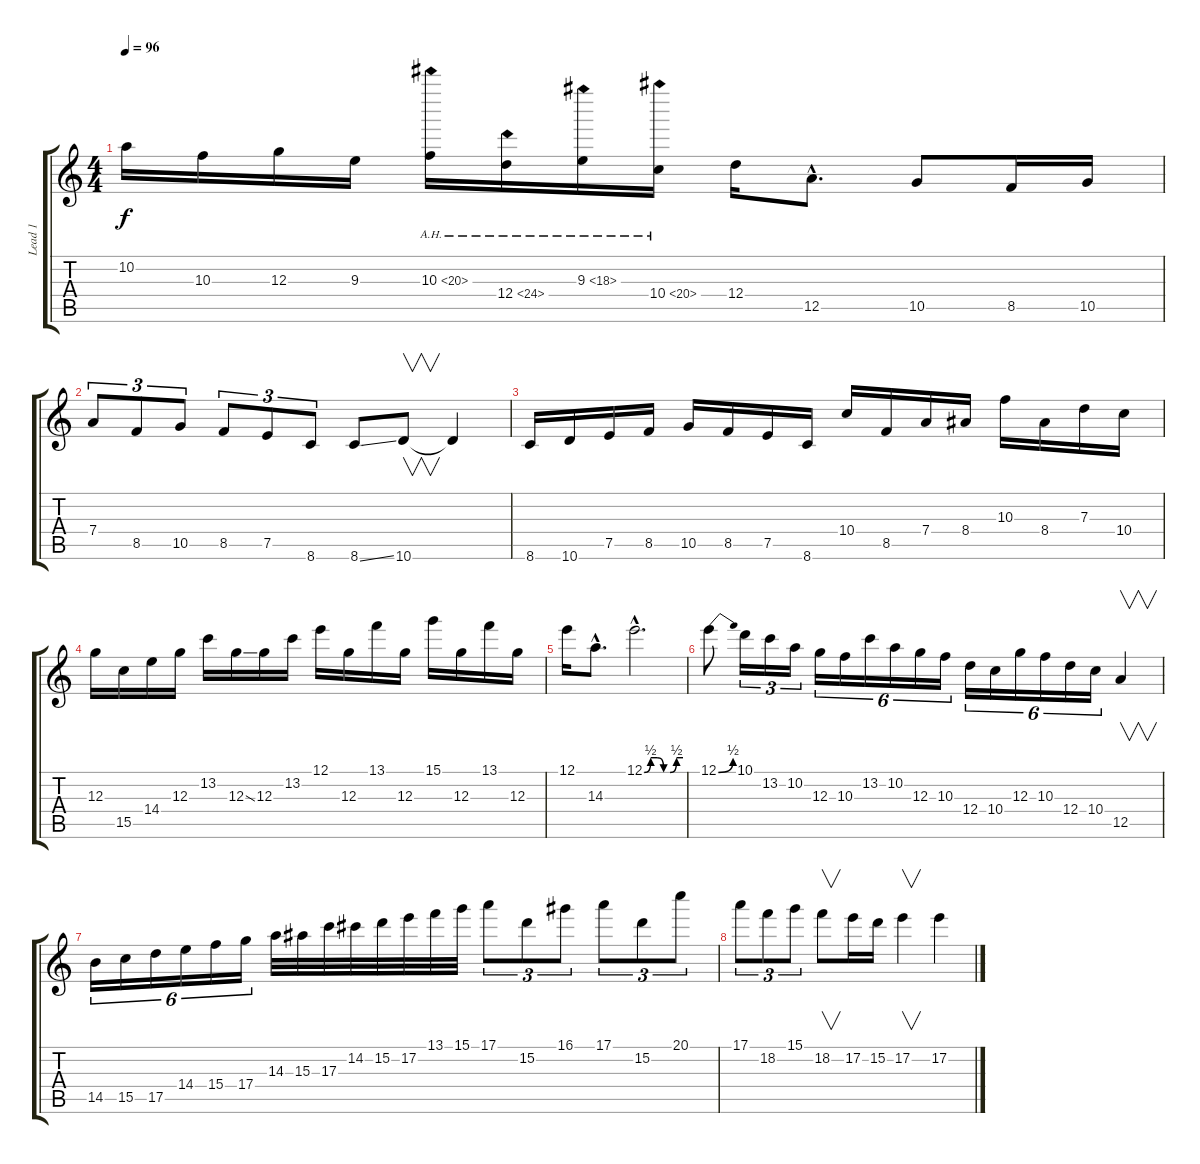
\track ("Lead 1" "Lead 1") {instrument distortionguitar}
\staff {score tabs}
\tuning (E4 B3 G3 D3 A2 E2) {hide}
\ts (4 4)
\tempo 96
\clef g2
\ks c
10.2.16{dy f} 10.3.16 12.3.16 9.3.16 10.3{ah 10}.16 12.4{ah 12}.16 9.3{ah 9}.16 10.4{ah 10}.16 12.4.16 12.5{hac}.8{d} 10.5.8 8.5.16 10.5.16 |
7.4.8{tu (3 2)} 8.5.8{tu (3 2)} 10.5.8{tu (3 2)} 8.5.8{tu (3 2)} 7.5.8{tu (3 2)} 8.6.8{tu (3 2)} 8.6{ss}.8 10.6.8{v} 10.6{t}.4 |
8.6.16 10.6.16 7.5.16 8.5.16 10.5.16 8.5.16 7.5.16 8.6.16 10.4.16 8.5.16 7.4.16 8.4.16 10.3.16 8.4.16 7.3.16 10.4.16 |
12.3.16 15.5.16 14.4.16 12.3.16 13.2.16 12.3{ss}.16 12.3.16 13.2.16 12.1.16 12.3.16 13.1.16 12.3.16 15.1.16 12.3.16 13.1.16 12.3.16 |
12.1.16 14.3{hac}.8{d} 12.1{be (custom 0 0 10 2 20 2 30 0 40 0 50 2 60 2) hac}.2{d} |
12.1{be (bend 0 0 60 2)}.8 10.1.16{tu (3 2)} 13.2.16{tu (3 2)} 10.2.16{tu (3 2)} 12.3.16{tu (6 4)} 10.3.16{tu (6 4)} 13.2.16{tu (6 4)} 10.2.16{tu (6 4)} 12.3.16{tu (6 4)} 10.3.16{tu (6 4)} 12.4.16{tu (6 4)} 10.4.16{tu (6 4)} 12.3.16{tu (6 4)} 10.3.16{tu (6 4)} 12.4.16{tu (6 4)} 10.4.16{tu (6 4)} 12.5.4{v} |
14.5.16{tu (6 4)} 15.5.16{tu (6 4)} 17.5.16{tu (6 4)} 14.4.16{tu (6 4)} 15.4.16{tu (6 4)} 17.4.16{tu (6 4)} 14.3.32 15.3.32 17.3.32 14.2.32 15.2.32 17.2.32 13.1.32 15.1.32 17.1.8{tu (3 2)} 15.2.8{tu (3 2)} 16.1.8{tu (3 2)} 17.1.8{tu (3 2)} 15.2.8{tu (3 2)} 20.1.8{tu (3 2)} |
17.1.8{tu (3 2)} 18.2.8{tu (3 2)} 15.1.8{tu (3 2)} 18.2.8{v} 17.2.16 15.2.16 17.2.4{v} 17.2.4
